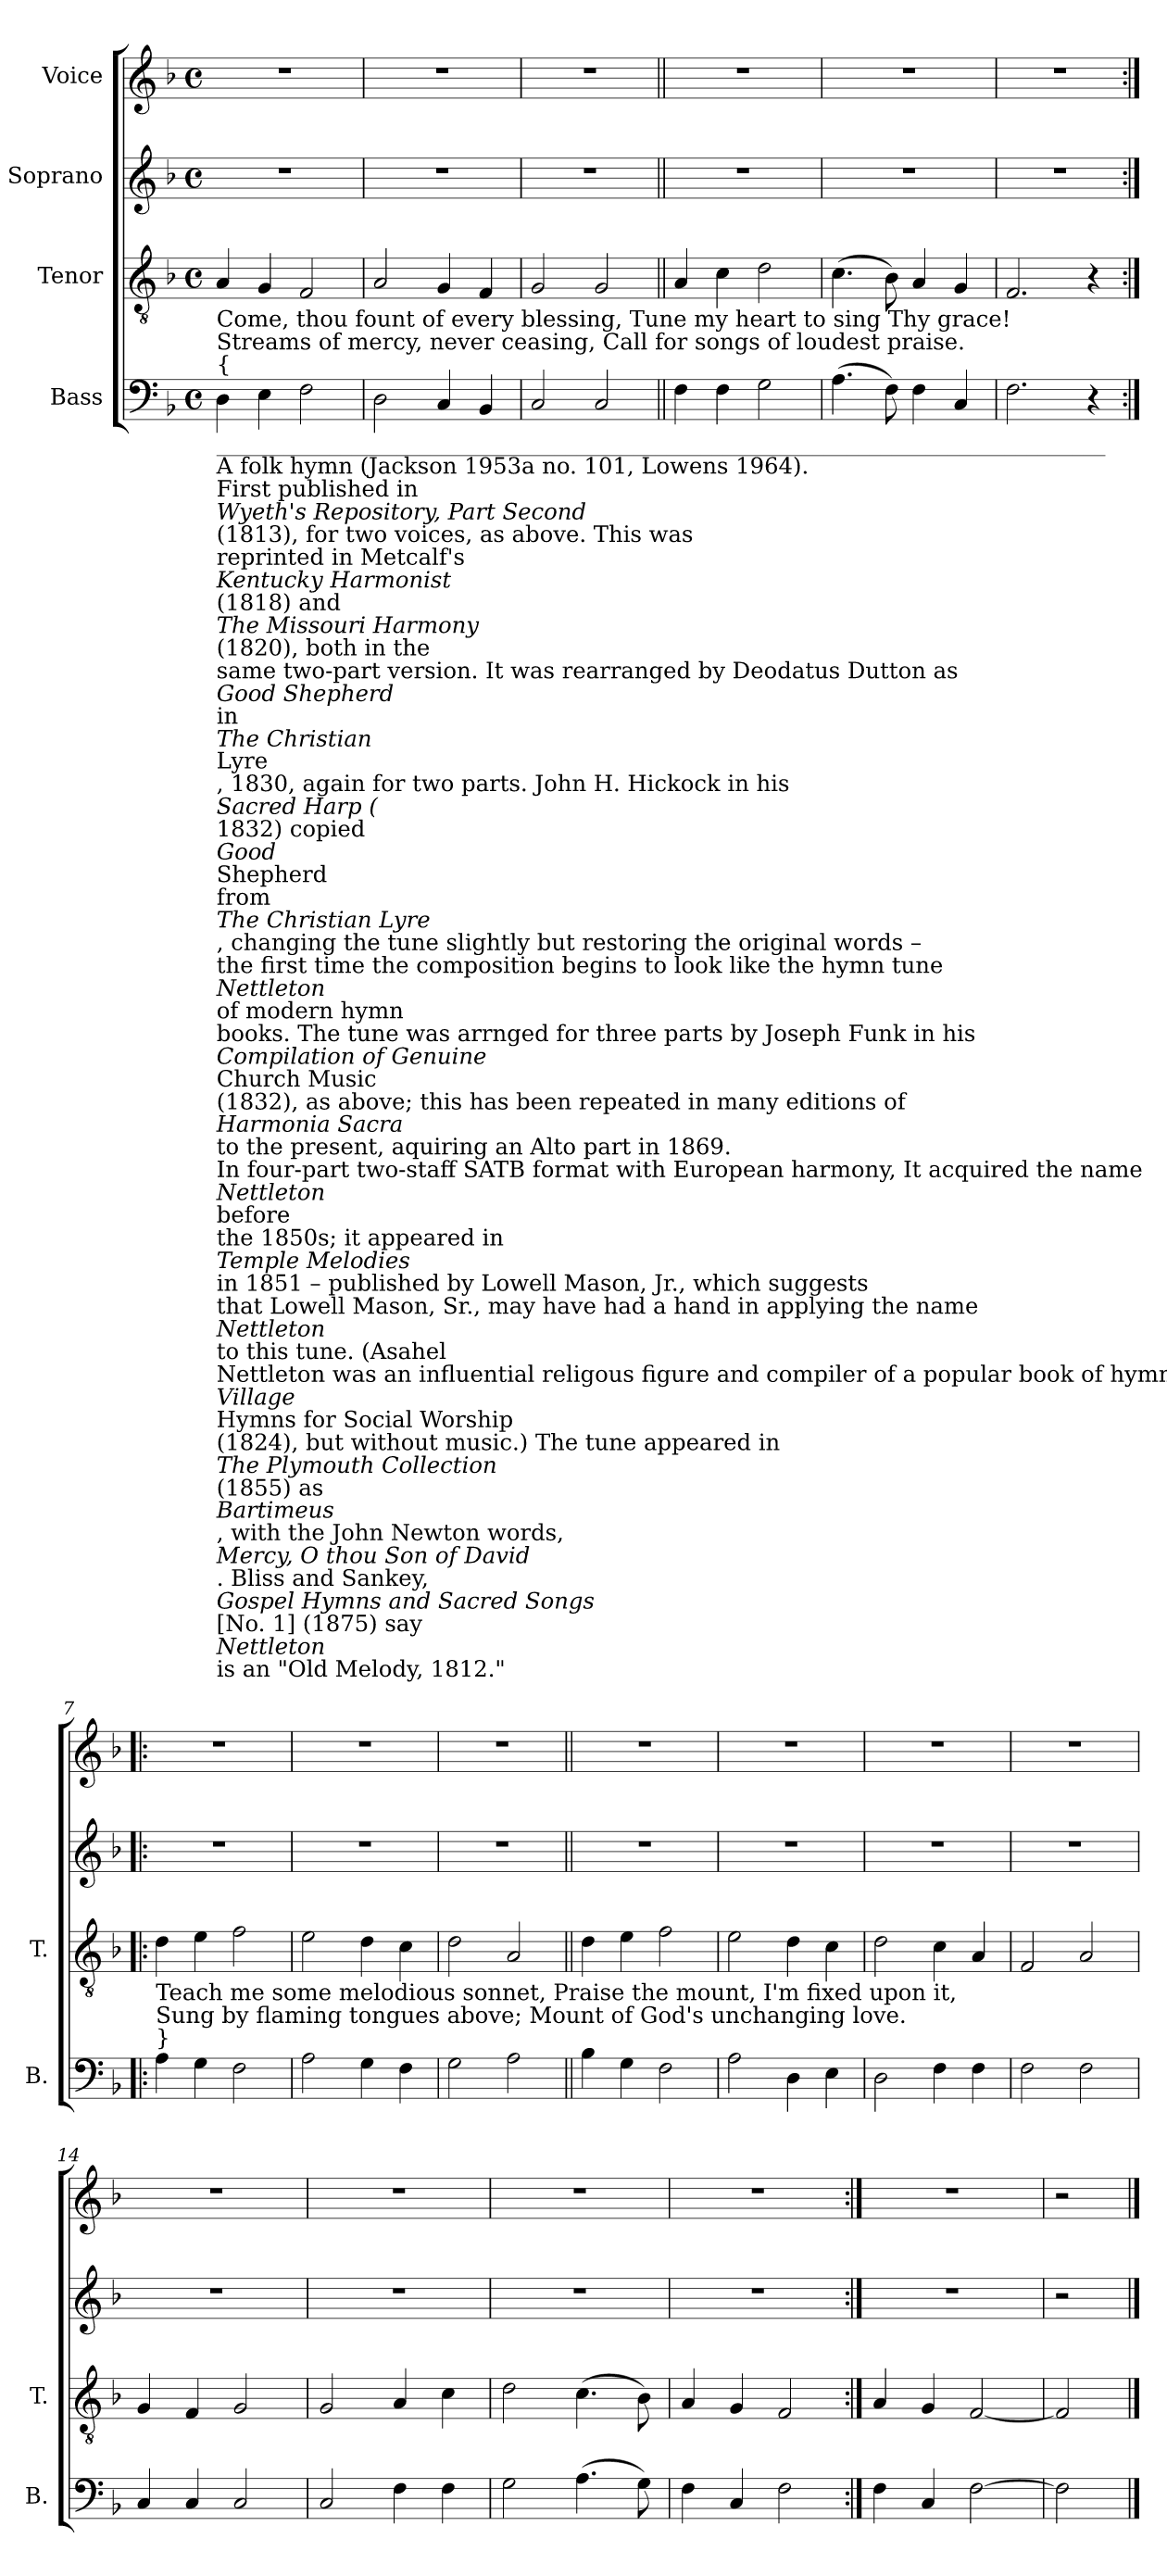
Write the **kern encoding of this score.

**kern	**kern	**kern	**kern
*part4	*part3	*part2	*part1
*staff4	*staff3	*staff2	*staff1
*I"Bass	*I"Tenor	*I"Soprano	*I"Voice
*I'B.	*I'T.	*	*
*clefF4	*clefGv2	*clefG2	*clefG2
*k[b-]	*k[b-]	*k[b-]	*k[b-]
*M4/4	*M4/4	*M4/4	*M4/4
*met(c)	*met(c)	*met(c)	*met(c)
*MM140	*MM140	*MM140	*MM140
=1	=1	=1	=1
!	!LO:TX:b:t=Come, thou fount of every blessing, Tune my heart to sing Thy grace!	!	!
!	!LO:TX:b:t=Streams  of  mercy,  never  ceasing,  Call  for  songs  of  loudest  praise.	!	!
!	!LO:TX:b:t={	!	!
!LO:TX:b:t=_______________________________________________________________________________	!	!	!
!LO:TX:b:t=A folk hymn (Jackson 1953a no. 101, Lowens 1964).	!	!	!
!LO:TX:b:t=First published in	!	!	!
!LO:TX:b:i:t=Wyeth's Repository, Part Second	!	!	!
!LO:TX:b:t=(1813), for two voices, as above. This was	!	!	!
!LO:TX:b:t=reprinted in Metcalf's	!	!	!
!LO:TX:b:i:t=Kentucky Harmonist	!	!	!
!LO:TX:b:t=(1818) and	!	!	!
!LO:TX:b:i:t=The Missouri Harmony	!	!	!
!LO:TX:b:t=(1820), both in the	!	!	!
!LO:TX:b:t=same two-part version. It was rearranged by Deodatus Dutton as	!	!	!
!LO:TX:b:i:t=Good Shepherd	!	!	!
!LO:TX:b:t=in	!	!	!
!LO:TX:b:i:t=The Christian	!	!	!
!LO:TX:b:t=Lyre	!	!	!
!LO:TX:b:t=, 1830, again for two parts. John H. Hickock in his	!	!	!
!LO:TX:b:i:t=Sacred Harp (	!	!	!
!LO:TX:b:t=1832) copied	!	!	!
!LO:TX:b:i:t=Good	!	!	!
!LO:TX:b:t=Shepherd	!	!	!
!LO:TX:b:t=from	!	!	!
!LO:TX:b:i:t=The Christian Lyre	!	!	!
!LO:TX:b:t=, changing the tune slightly but restoring the original words –	!	!	!
!LO:TX:b:t=the first time the composition begins to look like the hymn tune	!	!	!
!LO:TX:b:i:t=Nettleton	!	!	!
!LO:TX:b:t=of modern hymn	!	!	!
!LO:TX:b:t=books. The tune was arrnged for three parts by Joseph Funk in his	!	!	!
!LO:TX:b:i:t=Compilation of Genuine	!	!	!
!LO:TX:b:t=Church Music	!	!	!
!LO:TX:b:t=(1832), as above; this has been repeated in many editions of	!	!	!
!LO:TX:b:i:t=Harmonia Sacra	!	!	!
!LO:TX:b:t=to the present, aquiring an Alto part in 1869.	!	!	!
!LO:TX:b:t=In four-part two-staff SATB format with European harmony, It acquired the name	!	!	!
!LO:TX:b:i:t=Nettleton	!	!	!
!LO:TX:b:t=before	!	!	!
!LO:TX:b:t=the 1850s; it appeared in	!	!	!
!LO:TX:b:i:t=Temple Melodies	!	!	!
!LO:TX:b:t=in 1851 – published by Lowell Mason, Jr., which suggests	!	!	!
!LO:TX:b:t=that Lowell Mason, Sr., may have had a hand in applying the name	!	!	!
!LO:TX:b:i:t=Nettleton	!	!	!
!LO:TX:b:t=to this tune. (Asahel	!	!	!
!LO:TX:b:t=Nettleton was an influential religous figure and compiler of a popular book of hymns,	!	!	!
!LO:TX:b:i:t=Village	!	!	!
!LO:TX:b:t=Hymns for Social Worship	!	!	!
!LO:TX:b:t=(1824), but without music.) The tune appeared in	!	!	!
!LO:TX:b:i:t=The Plymouth Collection	!	!	!
!LO:TX:b:t=(1855) as	!	!	!
!LO:TX:b:i:t=Bartimeus	!	!	!
!LO:TX:b:t=, with the John Newton words,	!	!	!
!LO:TX:b:i:t=Mercy, O thou Son of David	!	!	!
!LO:TX:b:t=.  Bliss and Sankey,	!	!	!
!LO:TX:b:i:t=Gospel Hymns and Sacred Songs	!	!	!
!LO:TX:b:t=[No. 1] (1875) say	!	!	!
!LO:TX:b:i:t=Nettleton	!	!	!
!LO:TX:b:t=is an "Old Melody, 1812."	!	!	!
4D!\	4A!/	1r	1r
4E!\	4G!/	.	.
2F!\	2F!/	.	.
=2	=2	=2	=2
2D!\	2A!/	1r	1r
4C!/	4G!/	.	.
4BB-!/	4F!/	.	.
=3	=3	=3	=3
2C!/	2G!/	1r	1r
2C!/	2G!/	.	.
=4||	=4||	=4||	=4||
4F!\	4A!/	1r	1r
4F!\	4c!\	.	.
2G!\	2d!\	.	.
=5	=5	=5	=5
(>4.A!\	(>4.c!\	1r	1r
8F!\)	8B-!\)	.	.
4F!\	4A!/	.	.
4C!/	4G!/	.	.
=6	=6	=6	=6
2.F!\	2.F!/	1r	1r
4r	4r	.	.
=7:|!|:	=7:|!|:	=7:|!|:	=7:|!|:
!	!LO:TX:b:t=Teach me some melodious sonnet,                                          Praise the mount, I'm fixed upon it,	!	!
!	!LO:TX:b:t=Sung by flaming tongues above;                                               Mount  of  God's unchanging love.	!	!
!	!LO:TX:b:t=}	!	!
4A!\	4d!\	1r	1r
4G!\	4e!\	.	.
2F!\	2f!\	.	.
=8	=8	=8	=8
2A!\	2e!\	1r	1r
4G!\	4d!\	.	.
4F!\	4c!\	.	.
=9	=9	=9	=9
2G!\	2d!\	1r	1r
2A!\	2A!/	.	.
=10||	=10||	=10||	=10||
4B-!\	4d!\	1r	1r
4G!\	4e!\	.	.
2F!\	2f!\	.	.
=11	=11	=11	=11
2A!\	2e!\	1r	1r
4D!\	4d!\	.	.
4E!\	4c!\	.	.
=12	=12	=12	=12
2D!\	2d!\	1r	1r
4F!\	4c!\	.	.
4F!\	4A!/	.	.
=13	=13	=13	=13
2F!\	2F!/	1r	1r
2F!\	2A!/	.	.
=14	=14	=14	=14
4C!/	4G!/	1r	1r
4C!/	4F!/	.	.
2C!/	2G!/	.	.
=15	=15	=15	=15
2C!/	2G!/	1r	1r
4F!\	4A!/	.	.
4F!\	4c!\	.	.
=16	=16	=16	=16
2G!\	2d!\	1r	1r
(>4.A!\	(>4.c!\	.	.
8G!\)	8B-!\)	.	.
=17	=17	=17	=17
4F!\	4A!/	1r	1r
4C!/	4G!/	.	.
2F!\	2F!/	.	.
=18:|!	=18:|!	=18:|!	=18:|!
4F!\	4A!/	1r	1r
4C!/	4G!/	.	.
[2F!\	[2F!/	.	.
=19	=19	=19	=19
2F!\]	2F!/]	2r	2r
==	==	==	==
*-	*-	*-	*-
